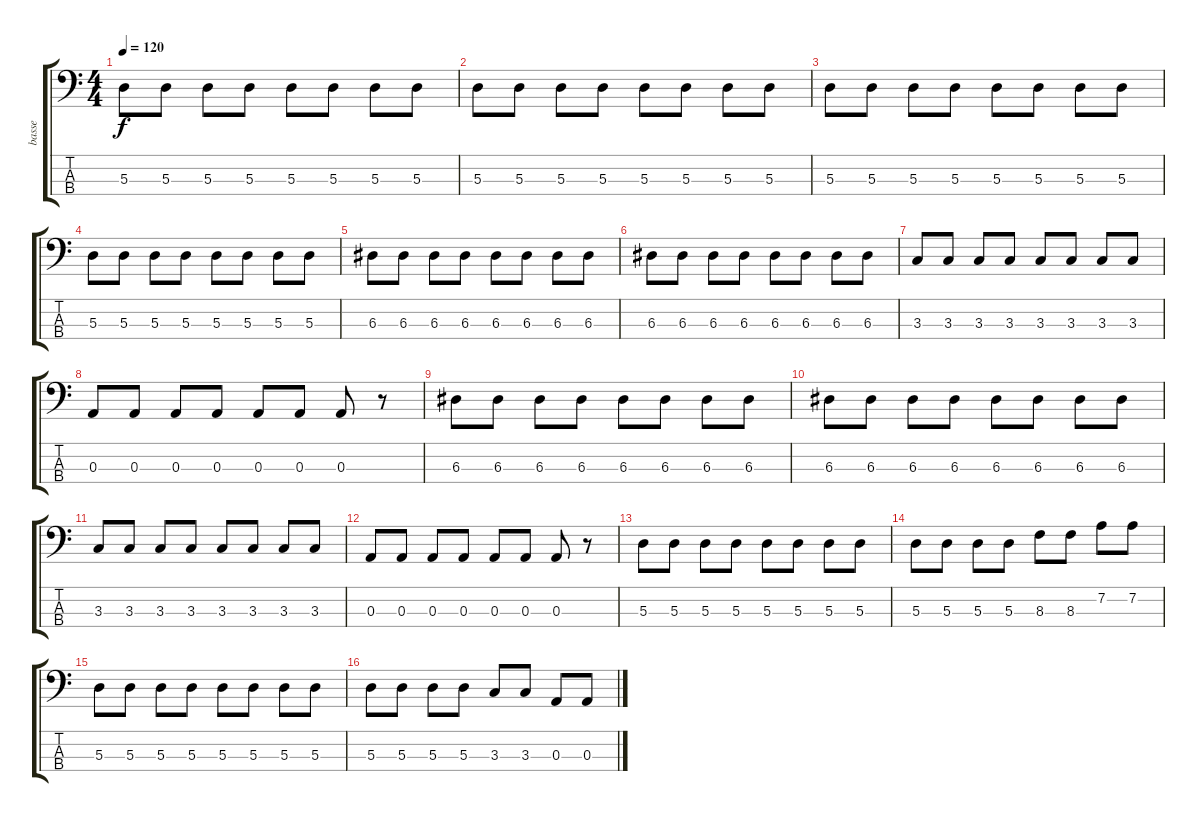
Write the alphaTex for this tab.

\track ("basse" "basse") {instrument electricbassfinger}
\staff {score tabs}
\tuning (G2 D2 A1 D1) {hide}
\ts (4 4)
\tempo 120
\clef f4
\ks c
5.3.8{dy f} 5.3.8 5.3.8 5.3.8 5.3.8 5.3.8 5.3.8 5.3.8 |
5.3.8 5.3.8 5.3.8 5.3.8 5.3.8 5.3.8 5.3.8 5.3.8 |
5.3.8 5.3.8 5.3.8 5.3.8 5.3.8 5.3.8 5.3.8 5.3.8 |
5.3.8 5.3.8 5.3.8 5.3.8 5.3.8 5.3.8 5.3.8 5.3.8 |
6.3.8 6.3.8 6.3.8 6.3.8 6.3.8 6.3.8 6.3.8 6.3.8 |
6.3.8 6.3.8 6.3.8 6.3.8 6.3.8 6.3.8 6.3.8 6.3.8 |
3.3.8 3.3.8 3.3.8 3.3.8 3.3.8 3.3.8 3.3.8 3.3.8 |
0.3.8 0.3.8 0.3.8 0.3.8 0.3.8 0.3.8 0.3.8 r.8 |
6.3.8 6.3.8 6.3.8 6.3.8 6.3.8 6.3.8 6.3.8 6.3.8 |
6.3.8 6.3.8 6.3.8 6.3.8 6.3.8 6.3.8 6.3.8 6.3.8 |
3.3.8 3.3.8 3.3.8 3.3.8 3.3.8 3.3.8 3.3.8 3.3.8 |
0.3.8 0.3.8 0.3.8 0.3.8 0.3.8 0.3.8 0.3.8 r.8 |
5.3.8 5.3.8 5.3.8 5.3.8 5.3.8 5.3.8 5.3.8 5.3.8 |
5.3.8 5.3.8 5.3.8 5.3.8 8.3.8 8.3.8 7.2.8 7.2.8 |
5.3.8 5.3.8 5.3.8 5.3.8 5.3.8 5.3.8 5.3.8 5.3.8 |
5.3.8 5.3.8 5.3.8 5.3.8 3.3.8 3.3.8 0.3.8 0.3.8
